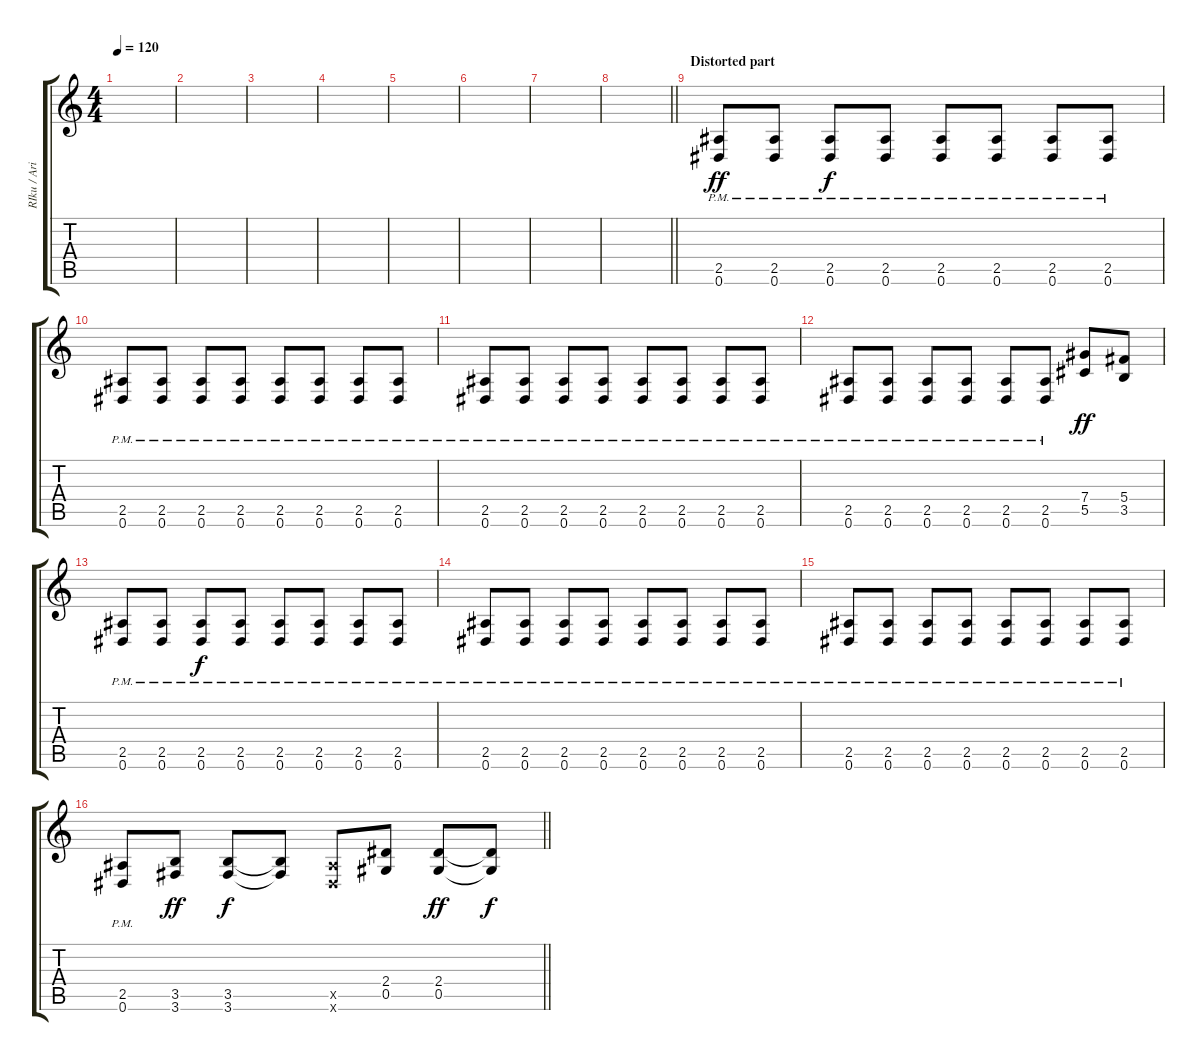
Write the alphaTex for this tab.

\track ("RIku / Ari    Rhythm /lead" "RIku / Ari") {instrument distortionguitar}
\staff {score tabs}
\tuning (Eb4 Bb3 Gb3 Db3 Ab2 Eb2) {hide}
\ts (4 4)
\tempo 120
\clef g2
\ks c
|
|
|
|
|
|
|
\barLineRight lightlight
|
\section ("" "Distorted part")
(2.5{pm} 0.6{pm}).8{dy ff volume 14} (2.5{pm} 0.6{pm}).8 (2.5{pm} 0.6{pm}).8{dy f} (2.5{pm} 0.6{pm}).8 (2.5{pm} 0.6{pm}).8 (2.5{pm} 0.6{pm}).8 (2.5{pm} 0.6{pm}).8 (2.5{pm} 0.6{pm}).8 |
(2.5{pm} 0.6{pm}).8 (2.5{pm} 0.6{pm}).8 (2.5{pm} 0.6{pm}).8 (2.5{pm} 0.6{pm}).8 (2.5{pm} 0.6{pm}).8 (2.5{pm} 0.6{pm}).8 (2.5{pm} 0.6{pm}).8 (2.5{pm} 0.6{pm}).8 |
(2.5{pm} 0.6{pm}).8 (2.5{pm} 0.6{pm}).8 (2.5{pm} 0.6{pm}).8 (2.5{pm} 0.6{pm}).8 (2.5{pm} 0.6{pm}).8 (2.5{pm} 0.6{pm}).8 (2.5{pm} 0.6{pm}).8 (2.5{pm} 0.6{pm}).8 |
(2.5{pm} 0.6{pm}).8 (2.5{pm} 0.6{pm}).8 (2.5{pm} 0.6{pm}).8 (2.5{pm} 0.6{pm}).8 (2.5{pm} 0.6{pm}).8 (2.5{pm} 0.6{pm}).8 (7.4 5.5).8{dy ff} (5.4 3.5).8 |
(2.5{pm} 0.6{pm}).8 (2.5{pm} 0.6{pm}).8 (2.5{pm} 0.6{pm}).8{dy f} (2.5{pm} 0.6{pm}).8 (2.5{pm} 0.6{pm}).8 (2.5{pm} 0.6{pm}).8 (2.5{pm} 0.6{pm}).8 (2.5{pm} 0.6{pm}).8 |
(2.5{pm} 0.6{pm}).8 (2.5{pm} 0.6{pm}).8 (2.5{pm} 0.6{pm}).8 (2.5{pm} 0.6{pm}).8 (2.5{pm} 0.6{pm}).8 (2.5{pm} 0.6{pm}).8 (2.5{pm} 0.6{pm}).8 (2.5{pm} 0.6{pm}).8 |
(2.5{pm} 0.6{pm}).8 (2.5{pm} 0.6{pm}).8 (2.5{pm} 0.6{pm}).8 (2.5{pm} 0.6{pm}).8 (2.5{pm} 0.6{pm}).8 (2.5{pm} 0.6{pm}).8 (2.5{pm} 0.6{pm}).8 (2.5{pm} 0.6{pm}).8 |
\barLineRight lightlight
(2.5{pm} 0.6{pm}).8 (3.5 3.6).8{dy ff} (3.5 3.6).8{dy f} (3.5{t} 3.6{t}).8 (2.5{x} 0.6{x}).8 (2.4 0.5).8 (2.4 0.5).8{dy ff} (2.4{t} 0.5{t}).8{dy f}
